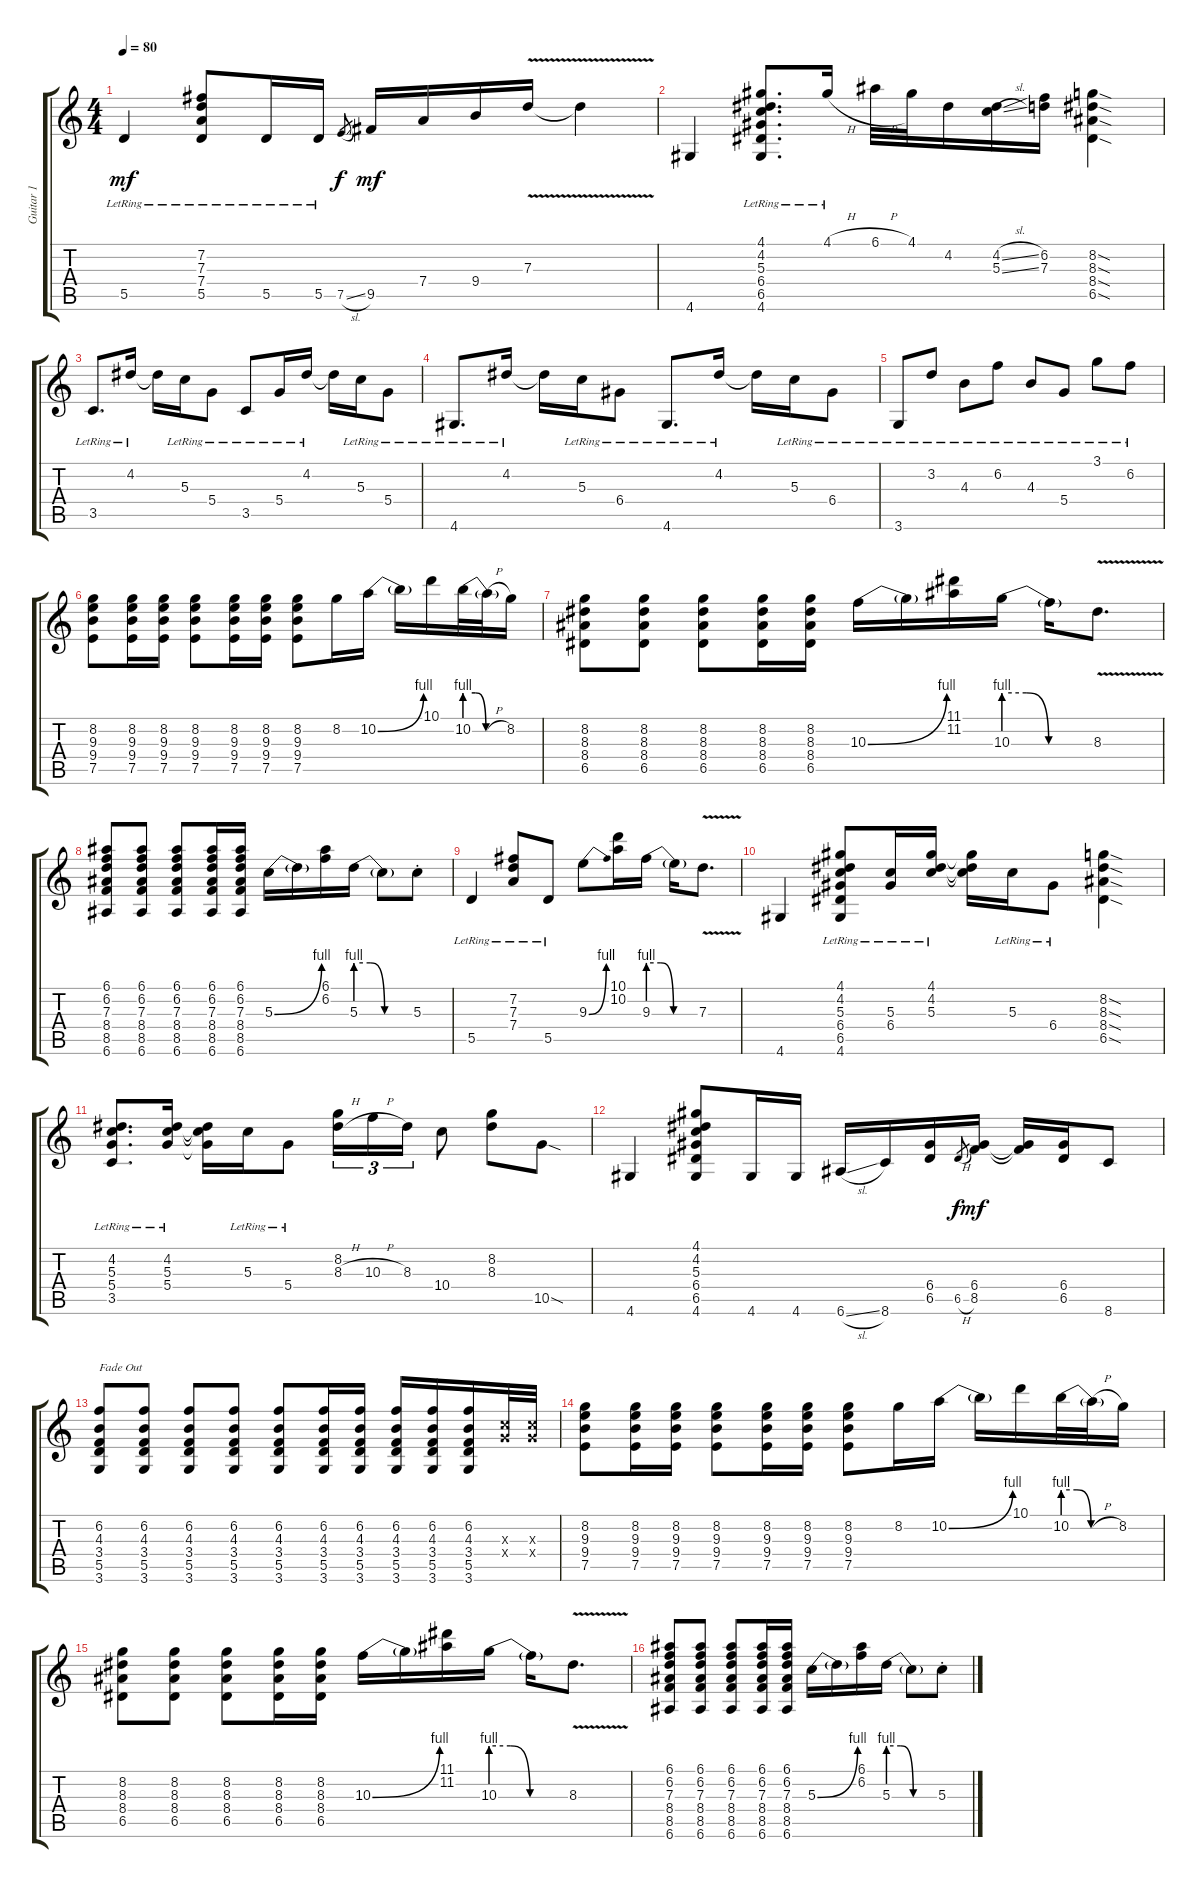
\track ("Guitar 1" "Guitar 1") {instrument electricguitarclean}
\staff {score tabs}
\tuning (E4 B3 G3 D3 A2 E2) {hide}
\ts (4 4)
\tempo 80
\clef g2
\ks c
5.5{lr}.4{dy mf} (7.2{lr} 7.3{lr} 7.4{lr} 5.5{lr}).8 5.5{lr}.16 5.5{lr}.16 7.5{sl}.8{gr dy f} 9.5.16{dy mf} 7.4.16 9.4.16 7.3{v}.16 7.3{t}.4 |
4.6.4 (4.1{lr} 4.2{lr} 5.3{lr} 6.4{lr} 6.5{lr} 4.6{lr}).8{d} 4.1{h lr}.16 6.1{h}.32 4.1.32 4.2.16 (4.2{sl} 5.3{sl}).16 (6.2 7.3).16 (8.2{sod} 8.3{sod} 8.4{sod} 6.5{sod}).4 |
3.5{lr}.8{d} 4.2{lr}.16 4.2{t}.16 5.3{lr}.16 5.4{lr}.8 3.5{lr}.8 5.4{lr}.16 4.2{lr}.16 4.2{t}.16 5.3{lr}.16 5.4{lr}.8 |
4.6{lr}.8{d} 4.2{lr}.16 4.2{t}.16 5.3{lr}.16 6.4{lr}.8 4.6{lr}.8{d} 4.2{lr}.16 4.2{t}.16 5.3{lr}.16 6.4{lr}.8 |
3.6{lr}.8 3.2{lr}.8 4.3{lr}.8 6.2{lr}.8 4.3{lr}.8 5.4{lr}.8 3.1{lr}.8 6.2{lr}.8 |
(8.2 9.3 9.4 7.5).8 (8.2 9.3 9.4 7.5).16 (8.2 9.3 9.4 7.5).16 (8.2 9.3 9.4 7.5).8 (8.2 9.3 9.4 7.5).16 (8.2 9.3 9.4 7.5).16 (8.2 9.3 9.4 7.5).8 8.2.16 10.2{be (bend 0 0 60 4)}.16 10.2{t}.16 10.1.16 10.2{be (custom 0 4 15 4 30 0 60 0)}.32 10.2{h t}.32 8.2.16 |
(8.2 8.3 8.4 6.5).8 (8.2 8.3 8.4 6.5).8 (8.2 8.3 8.4 6.5).8 (8.2 8.3 8.4 6.5).16 (8.2 8.3 8.4 6.5).16 10.3{be (bend 0 0 60 4)}.16 10.3{t}.16 (11.1 11.2).16 10.3{be (custom 0 4 15 4 30 0 60 0)}.16 10.3{t}.16 8.3{v}.8{d} |
(6.1 6.2 7.3 8.4 8.5 6.6).8 (6.1 6.2 7.3 8.4 8.5 6.6).8 (6.1 6.2 7.3 8.4 8.5 6.6).8 (6.1 6.2 7.3 8.4 8.5 6.6).16 (6.1 6.2 7.3 8.4 8.5 6.6).16 5.3{be (bend 0 0 60 4)}.16 5.3{t}.16 (6.1 6.2).16 5.3{be (custom 0 4 15 4 30 0 60 0)}.16 5.3{t}.8 5.3{st}.8 |
5.5{lr}.4 (7.2{lr} 7.3{lr} 7.4{lr}).8 5.5{lr}.8 9.3{be (bend 0 0 60 4)}.8 (10.1 10.2).16 9.3{be (custom 0 4 15 4 30 0 60 0)}.16 9.3{t}.16 7.3{v}.8{d} |
4.6.4 (4.1{lr} 4.2{lr} 5.3{lr} 6.4{lr} 6.5{lr} 4.6{lr}).8 (5.3{lr} 6.4{lr}).16 (4.1{lr} 4.2{lr} 5.3{lr}).16 (4.1{t} 4.2{t} 5.3{t}).16 5.3{lr}.16 6.4{lr}.8 (8.2{sod} 8.3{sod} 8.4{sod} 6.5{sod}).4 |
(4.2{lr} 5.3{lr} 5.4{lr} 3.5{lr}).8{d} (4.2{lr} 5.3{lr} 5.4{lr}).16 (4.2{t} 5.3{t} 5.4{t}).16 5.3{lr}.16 5.4{lr}.8 (8.2 8.3{h}).16{tu (3 2)} 10.3{h}.16{tu (3 2)} 8.3.16{tu (3 2)} 10.4.8 (8.2 8.3).8 10.5{sod}.8 |
4.6.4 (4.1 4.2 5.3 6.4 6.5 4.6).8 4.6.16 4.6.16 6.6{sl}.16 8.6.16 (6.4 6.5).16 6.5{h}.8{gr dy f} (6.4 8.5).16{dy mf} (6.4{t} 8.5{t}).16 (6.4 6.5).16 8.6.8 |
(6.2 4.3 3.4 5.5 3.6).8{txt "Fade Out" volume 7} (6.2 4.3 3.4 5.5 3.6).8 (6.2 4.3 3.4 5.5 3.6).8 (6.2 4.3 3.4 5.5 3.6).8 (6.2 4.3 3.4 5.5 3.6).8 (6.2 4.3 3.4 5.5 3.6).16 (6.2 4.3 3.4 5.5 3.6).16 (6.2 4.3 3.4 5.5 3.6).16 (6.2 4.3 3.4 5.5 3.6).16 (6.2 4.3 3.4 5.5 3.6).16 (5.3{x} 5.4{x}).32 (5.3{x} 5.4{x}).32 |
(8.2 9.3 9.4 7.5).8 (8.2 9.3 9.4 7.5).16 (8.2 9.3 9.4 7.5).16 (8.2 9.3 9.4 7.5).8 (8.2 9.3 9.4 7.5).16 (8.2 9.3 9.4 7.5).16 (8.2 9.3 9.4 7.5).8 8.2.16 10.2{be (bend 0 0 60 4)}.16 10.2{t}.16 10.1.16 10.2{be (custom 0 4 15 4 30 0 60 0)}.32 10.2{h t}.32 8.2.16 |
(8.2 8.3 8.4 6.5).8 (8.2 8.3 8.4 6.5).8 (8.2 8.3 8.4 6.5).8 (8.2 8.3 8.4 6.5).16 (8.2 8.3 8.4 6.5).16 10.3{be (bend 0 0 60 4)}.16 10.3{t}.16 (11.1 11.2).16 10.3{be (custom 0 4 15 4 30 0 60 0)}.16 10.3{t}.16 8.3{v}.8{d} |
(6.1 6.2 7.3 8.4 8.5 6.6).8 (6.1 6.2 7.3 8.4 8.5 6.6).8 (6.1 6.2 7.3 8.4 8.5 6.6).8 (6.1 6.2 7.3 8.4 8.5 6.6).16 (6.1 6.2 7.3 8.4 8.5 6.6).16 5.3{be (bend 0 0 60 4)}.16 5.3{t}.16 (6.1 6.2).16 5.3{be (custom 0 4 15 4 30 0 60 0)}.16 5.3{t}.8 5.3{st}.8
